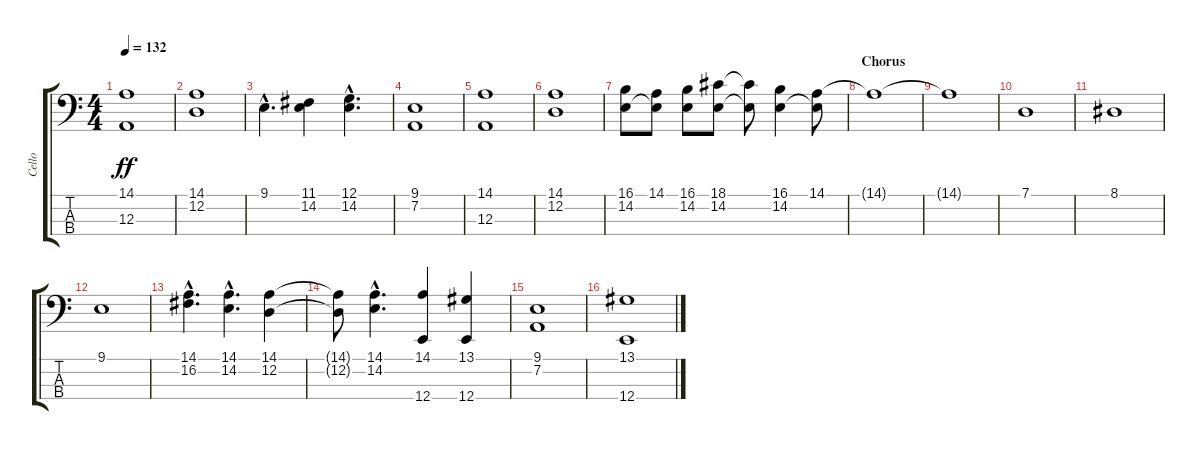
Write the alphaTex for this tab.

\track ("Cello" "Cello") {instrument cello}
\staff {score tabs}
\tuning (G2 D2 A1 E1) {hide}
\ts (4 4)
\tempo 132
\clef f4
\ks c
(14.1 12.3).1{dy ff} |
(14.1 12.2).1 |
9.1{hac}.4{d} (11.1 14.2).4 (12.1{hac} 14.2{hac}).4{d} |
(9.1 7.2).1 |
(14.1 12.3).1 |
(14.1 12.2).1 |
(16.1 14.2).8 (14.1 14.2{t}).8 (16.1 14.2).8 (18.1 14.2).8 (18.1{t} 14.2{t}).8 (16.1 14.2).4 (14.1 14.2{t}).8 |
\section ("" "Chorus")
14.1{t}.1 |
14.1{t}.1 |
7.1.1 |
8.1.1 |
9.1.1 |
(14.1{hac} 16.2{hac}).4{d} (14.1{hac} 14.2{hac}).4{d} (14.1 12.2).4 |
(14.1{t} 12.2{t}).8 (14.1{hac} 14.2{hac}).4{d} (14.1 12.4).4 (13.1 12.4).4 |
(9.1 7.2).1 |
(13.1 12.4).1
